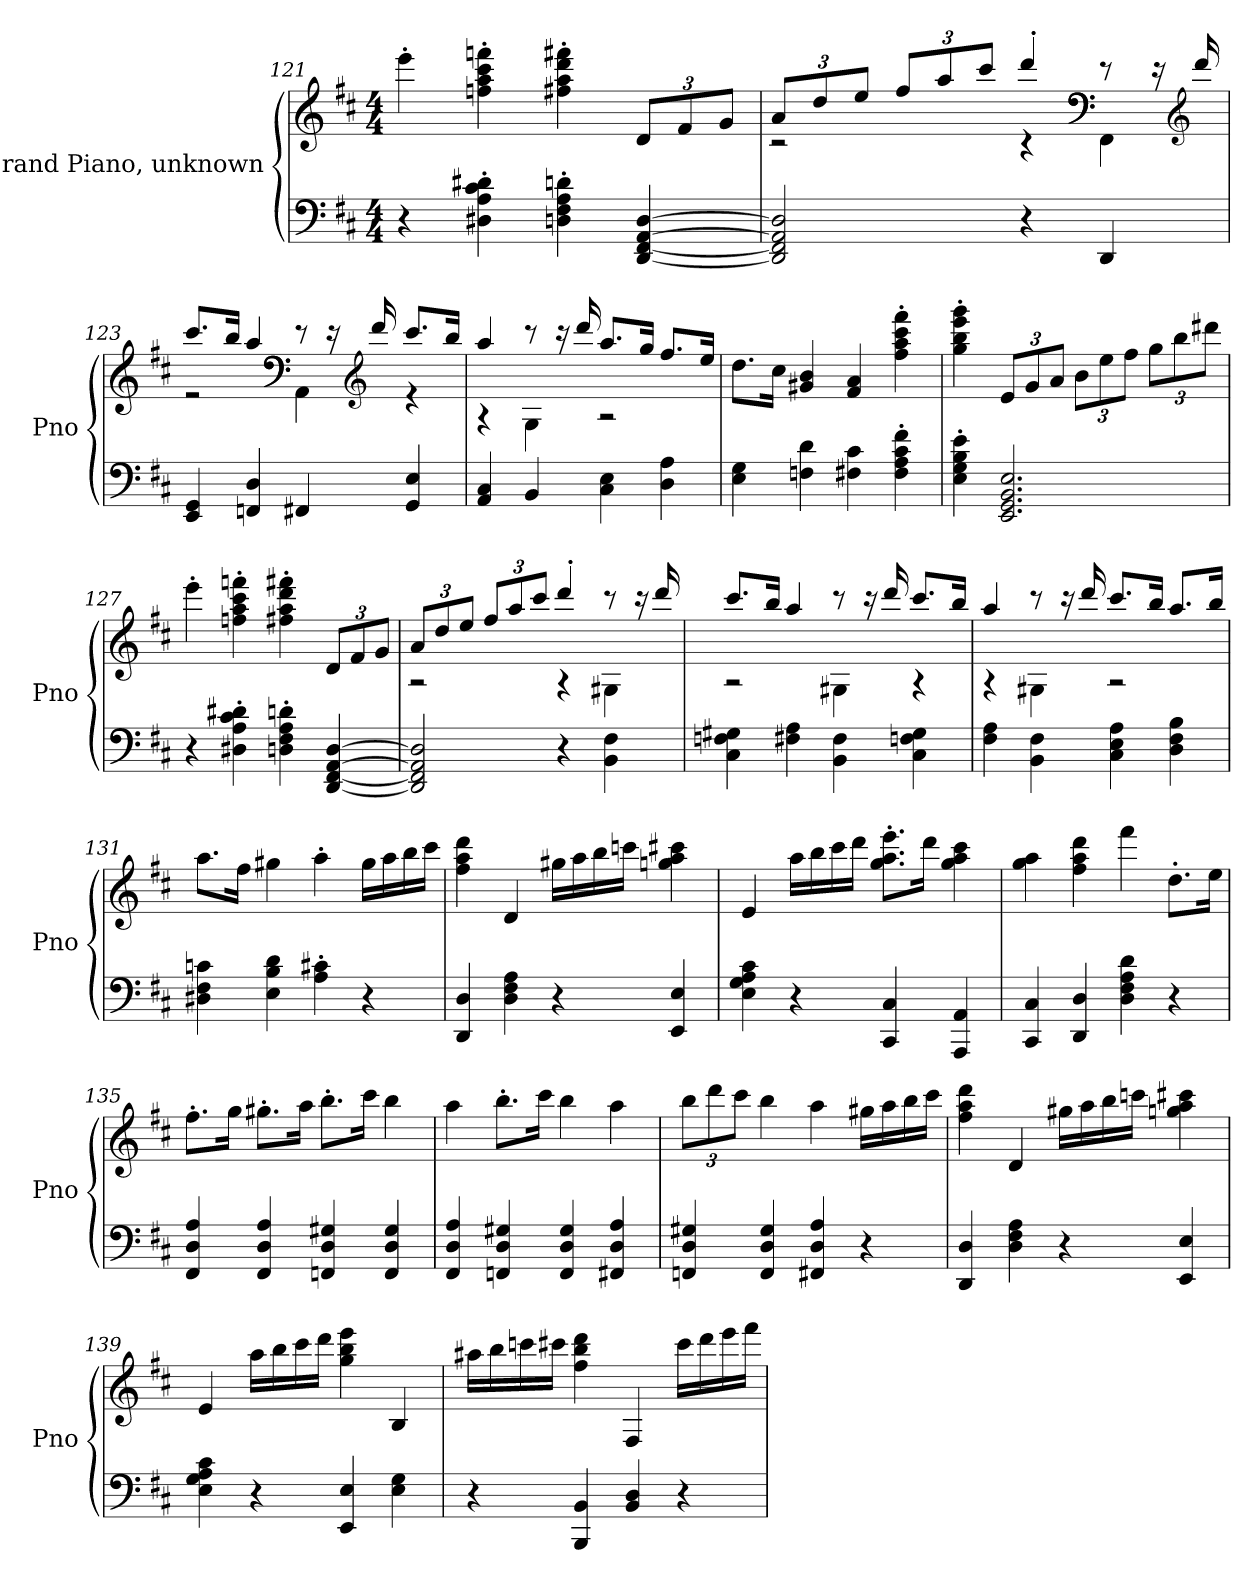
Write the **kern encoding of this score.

**kern	**kern
*part1	*part1
*staff2	*staff1
*I"Grand Piano, unknown	*
*I'Pno	*
*clefF4	*clefG2
*k[f#c#]	*k[f#c#]
*M4/4	*M4/4
=121	=121
4r	4eee'\
4D#X\' 4A\' 4c#\' 4d#X\'	4ffn\' 4aa\' 4ccc#\' 4fffn\'
4Dn\' 4F#\' 4A\' 4dn\'	4ff#X\' 4aa\' 4ddd\' 4fff#X\'
*	*Xbrackettup
[4DD/ [4FF#/ [4AA/ [4D/	12d/L
.	12f#/
.	12g/J
=122	=122
*	*^
2DD/] 2FF#/] 2AA/] 2D/]	12a/L	2r
.	12dd/	.
.	12ee/J	.
.	12ff#/L	.
.	12aa/	.
.	12ccc#/J	.
4r	4ddd'/	4r
*	*clefF4	*
4DD/	8r	4FF#\
.	16r	.
*	*clefG2	*
.	16ddd/	.
!!LO:PB:g=z	!!
=123	=123	=123
4EE/ 4GG/	8.ccc#/L	2r
.	16bb/Jk	.
4FFn/ 4D/	4aa/	.
*	*clefF4	*
4FF#X/	8r	4AA\
.	16r	.
*	*clefG2	*
.	16ddd/	.
4GG/ 4E/	8.ccc#/L	4r
.	16bb/Jk	.
=124	=124	=124
4AA/ 4C#/	4aa/	4r
4BB/	8r	4G\
.	16r	.
.	16ddd/	.
4C#\ 4E\	8.aa/L	2r
.	16gg/Jk	.
4D\ 4A\	8.ff#/L	.
.	16ee/Jk	.
*	*v	*v
=125	=125
4E\ 4G\	8.dd\L
.	16cc#\Jk
4Fn\ 4d\	4g#X/ 4b/
4F#X\ 4c#\	4f#/ 4a/
4F#\' 4A\' 4c#\' 4f#\'	4ff#\' 4aa\' 4ccc#\' 4fff#\'
=126	=126
4E\' 4G\' 4B\' 4e\'	4gg\' 4bb\' 4eee\' 4ggg\'
2.EE/ 2.GG/ 2.BB/ 2.E/	12e/L
.	12g/
.	12a/J
.	12b\L
.	12ee\
.	12ff#\J
.	12gg\L
.	12bb\
.	12ddd#X\J
!!LO:LB:g=z
=127	=127
4r	4eee'\
4D#X\' 4A\' 4c#\' 4d#X\'	4ffn\' 4aa\' 4ccc#\' 4fffn\'
4Dn\' 4F#\' 4A\' 4dn\'	4ff#X\' 4aa\' 4ddd\' 4fff#X\'
[4DD/ [4FF#/ [4AA/ [4D/	12d/L
.	12f#/
.	12g/J
=128	=128
*	*^
2DD/] 2FF#/] 2AA/] 2D/]	12a/L	2r
.	12dd/	.
.	12ee/J	.
.	12ff#/L	.
.	12aa/	.
.	12ccc#/J	.
4r	4ddd'/	4r
4BB\ 4F#\	8r	4G#X\
.	16r	.
.	16ddd/	.
=129	=129	=129
4C#\ 4Fn\ 4G#X\	8.ccc#/L	2r
.	16bb/Jk	.
4F#X\ 4A\	4aa/	.
4BB\ 4F#\	8r	4G#X\
.	16r	.
.	16ddd/	.
4C#\ 4Fn\ 4G#\	8.ccc#/L	4r
.	16bb/Jk	.
=130	=130	=130
4F#\ 4A\	4aa/	4r
4BB\ 4F#\	8r	4G#X\
.	16r	.
.	16ddd/	.
4C#\ 4E\ 4A\	8.ccc#/L	2r
.	16bb/Jk	.
4D\ 4F#\ 4B\	8.aa/L	.
.	16bb/Jk	.
*	*v	*v
!!LO:LB:g=z
=131	=131
4D#X\ 4F#\ 4cn\	8.aa\L
.	16ff#\Jk
4E\ 4B\ 4d\	4gg#X\
4A\' 4c#X\'	4aa'\
4r	16gg#\LL
.	16aa\
.	16bb\
.	16ccc#\JJ
=132	=132
4DD/ 4D/	4ff#\ 4aa\ 4ddd\
4D\ 4F#\ 4A\	4d/
4r	16gg#X\LL
.	16aa\
.	16bb\
.	16cccn\JJ
4EE/ 4E/	4ggn\ 4aa\ 4ccc#X\
=133	=133
4E\ 4G\ 4A\ 4c#\	4e/
4r	16aa\LL
.	16bb\
.	16ccc#\
.	16ddd\JJ
4CC#/ 4C#/	8.gg\' 8.aa\' 8.eee\'L
.	16ddd\Jk
4AAA/ 4AA/	4gg\ 4aa\ 4ccc#\
=134	=134
4CC#/ 4C#/	4gg\ 4aa\
4DD/ 4D/	4ff#\ 4aa\ 4ddd\
4D\ 4F#\ 4A\ 4d\	4fff#\
4r	8.dd'\L
.	16ee\Jk
!!LO:LB:g=z
=135	=135
4FF#/ 4D/ 4A/	8.ff#'\L
.	16gg\Jk
4FF#/ 4D/ 4A/	8.gg#X'\L
.	16aa\Jk
4FFn/ 4D/ 4G#X/	8.bb'\L
.	16ccc#\Jk
4FF/ 4D/ 4G#/	4bb\
=136	=136
4FF#/ 4D/ 4A/	4aa\
4FFn/ 4D/ 4G#X/	8.bb'\L
.	16ccc#\Jk
4FF/ 4D/ 4G#/	4bb\
4FF#X/ 4D/ 4A/	4aa\
=137	=137
4FFn/ 4D/ 4G#X/	12bb\L
.	12ddd\
.	12ccc#\J
4FF/ 4D/ 4G#/	4bb\
4FF#X/ 4D/ 4A/	4aa\
4r	16gg#X\LL
.	16aa\
.	16bb\
.	16ccc#\JJ
=138	=138
4DD/ 4D/	4ff#\ 4aa\ 4ddd\
4D\ 4F#\ 4A\	4d/
4r	16gg#X\LL
.	16aa\
.	16bb\
.	16cccn\JJ
4EE/ 4E/	4ggn\ 4aa\ 4ccc#X\
!!LO:LB:g=z
=139	=139
4E\ 4G\ 4A\ 4c#\	4e/
4r	16aa\LL
.	16bb\
.	16ccc#\
.	16ddd\JJ
4EE/ 4E/	4gg\ 4bb\ 4eee\
4E\ 4G\	4B/
=140	=140
4r	16aa#X\LL
.	16bb\
.	16cccn\
.	16ccc#X\JJ
4BBB/ 4BB/	4ff#\ 4bb\ 4ddd\
4BB/ 4D/	4F#/
4r	16ccc#\LL
.	16ddd\
.	16eee\
.	16fff#\JJ
=	=
*-	*-
